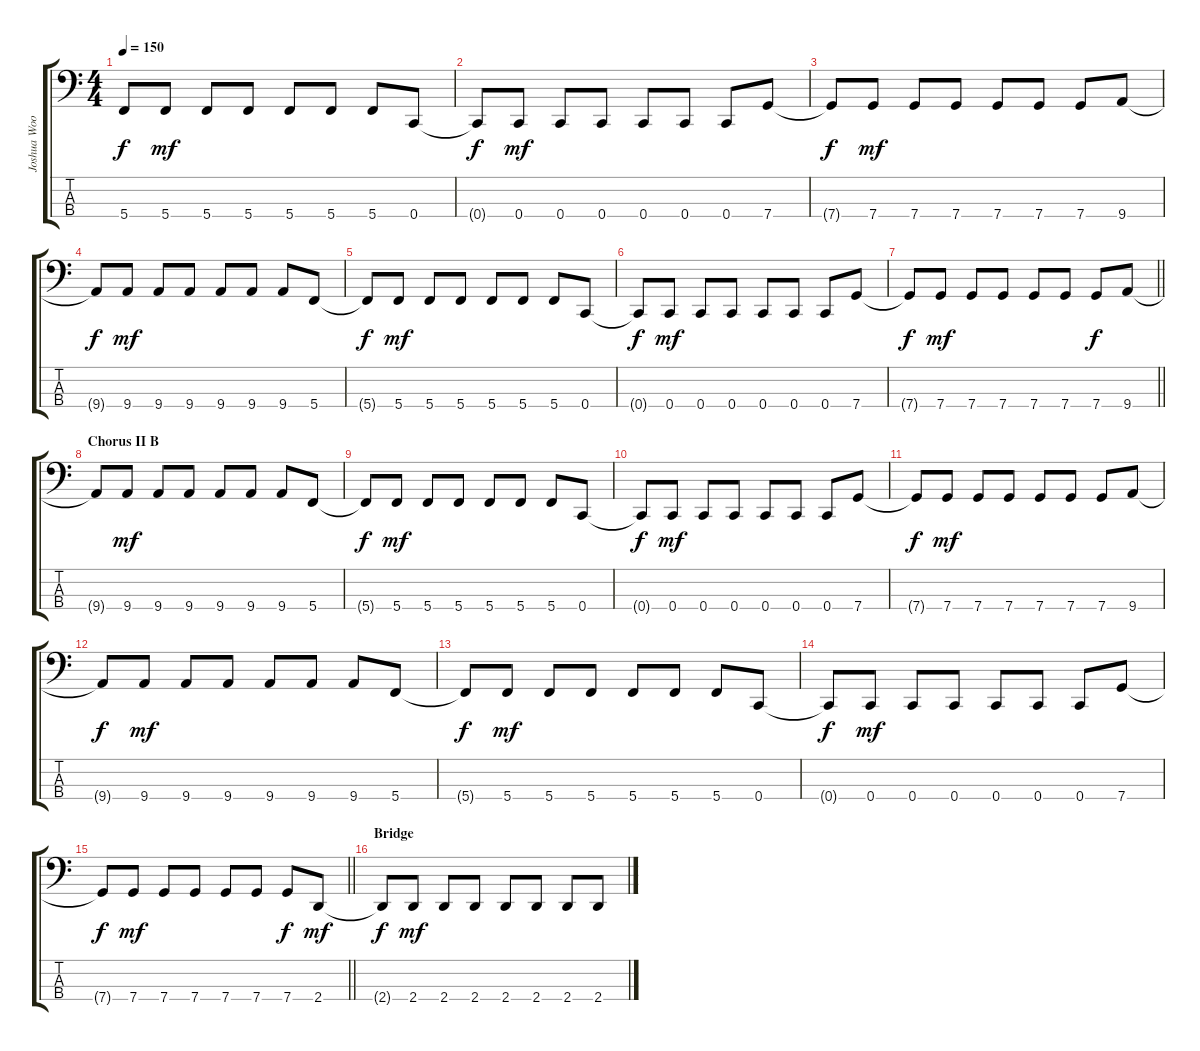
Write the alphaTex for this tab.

\track ("Joshua Woodard" "Joshua Woo") {instrument electricbassfinger}
\staff {score tabs}
\tuning (F2 C2 G1 C1) {hide}
\ts (4 4)
\tempo 150
\clef f4
\ks c
5.4{t}.8{dy f} 5.4.8{dy mf} 5.4.8 5.4.8 5.4.8 5.4.8 5.4.8 0.4.8 |
0.4{t}.8{dy f} 0.4.8{dy mf} 0.4.8 0.4.8 0.4.8 0.4.8 0.4.8 7.4.8 |
7.4{t}.8{dy f} 7.4.8{dy mf} 7.4.8 7.4.8 7.4.8 7.4.8 7.4.8 9.4.8 |
9.4{t}.8{dy f} 9.4.8{dy mf} 9.4.8 9.4.8 9.4.8 9.4.8 9.4.8 5.4.8 |
5.4{t}.8{dy f} 5.4.8{dy mf} 5.4.8 5.4.8 5.4.8 5.4.8 5.4.8 0.4.8 |
0.4{t}.8{dy f} 0.4.8{dy mf} 0.4.8 0.4.8 0.4.8 0.4.8 0.4.8 7.4.8 |
\barLineRight lightlight
7.4{t}.8{dy f} 7.4.8{dy mf} 7.4.8 7.4.8 7.4.8 7.4.8 7.4.8{dy f} 9.4.8 |
\section ("" "Chorus II B")
9.4{t}.8 9.4.8{dy mf} 9.4.8 9.4.8 9.4.8 9.4.8 9.4.8 5.4.8 |
5.4{t}.8{dy f} 5.4.8{dy mf} 5.4.8 5.4.8 5.4.8 5.4.8 5.4.8 0.4.8 |
0.4{t}.8{dy f} 0.4.8{dy mf} 0.4.8 0.4.8 0.4.8 0.4.8 0.4.8 7.4.8 |
7.4{t}.8{dy f} 7.4.8{dy mf} 7.4.8 7.4.8 7.4.8 7.4.8 7.4.8 9.4.8 |
9.4{t}.8{dy f} 9.4.8{dy mf} 9.4.8 9.4.8 9.4.8 9.4.8 9.4.8 5.4.8 |
5.4{t}.8{dy f} 5.4.8{dy mf} 5.4.8 5.4.8 5.4.8 5.4.8 5.4.8 0.4.8 |
0.4{t}.8{dy f} 0.4.8{dy mf} 0.4.8 0.4.8 0.4.8 0.4.8 0.4.8 7.4.8 |
\barLineRight lightlight
7.4{t}.8{dy f} 7.4.8{dy mf} 7.4.8 7.4.8 7.4.8 7.4.8 7.4.8{dy f} 2.4.8{dy mf} |
\section ("" "Bridge")
2.4{t}.8{dy f} 2.4.8{dy mf} 2.4.8 2.4.8 2.4.8 2.4.8 2.4.8 2.4.8
